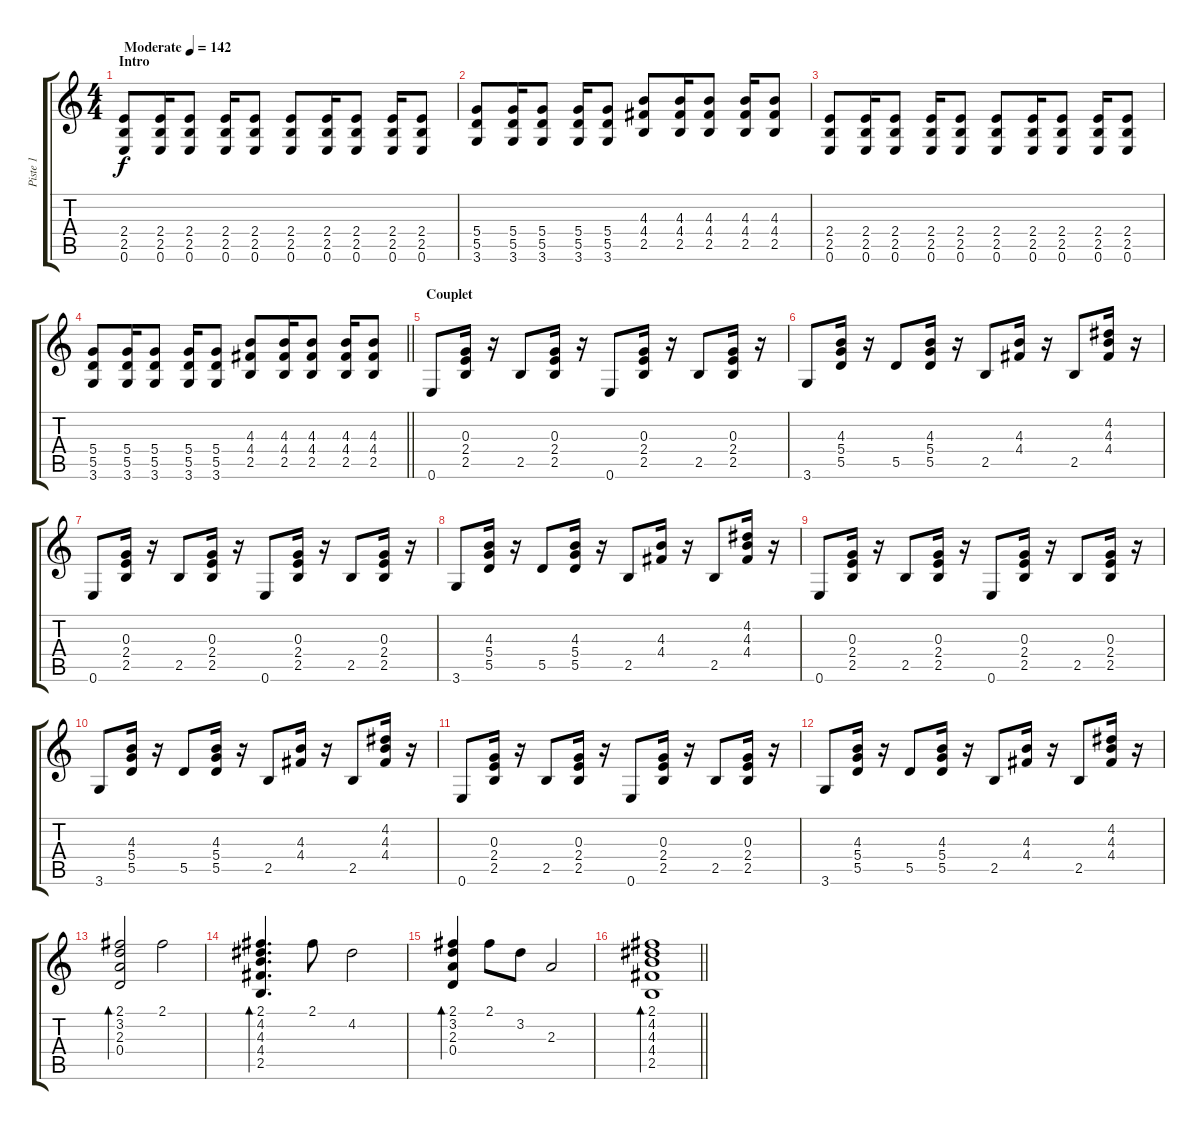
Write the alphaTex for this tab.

\track ("Piste 1" "Piste 1") {instrument electricguitarclean}
\staff {score tabs}
\tuning (E4 B3 G3 D3 A2 E2) {hide}
\ts (4 4)
\section ("" "Intro")
\tempo (142 "Moderate")
\clef g2
\ks c
(2.4 2.5 0.6).8{dy f instrument electricguitarclean} (2.4 2.5 0.6).16 (2.4 2.5 0.6).8 (2.4 2.5 0.6).16 (2.4 2.5 0.6).8 (2.4 2.5 0.6).8 (2.4 2.5 0.6).16 (2.4 2.5 0.6).8 (2.4 2.5 0.6).16 (2.4 2.5 0.6).8 |
(5.4 5.5 3.6).8 (5.4 5.5 3.6).16 (5.4 5.5 3.6).8 (5.4 5.5 3.6).16 (5.4 5.5 3.6).8 (4.3 4.4 2.5).8 (4.3 4.4 2.5).16 (4.3 4.4 2.5).8 (4.3 4.4 2.5).16 (4.3 4.4 2.5).8 |
(2.4 2.5 0.6).8 (2.4 2.5 0.6).16 (2.4 2.5 0.6).8 (2.4 2.5 0.6).16 (2.4 2.5 0.6).8 (2.4 2.5 0.6).8 (2.4 2.5 0.6).16 (2.4 2.5 0.6).8 (2.4 2.5 0.6).16 (2.4 2.5 0.6).8 |
\barLineRight lightlight
(5.4 5.5 3.6).8 (5.4 5.5 3.6).16 (5.4 5.5 3.6).8 (5.4 5.5 3.6).16 (5.4 5.5 3.6).8 (4.3 4.4 2.5).8 (4.3 4.4 2.5).16 (4.3 4.4 2.5).8 (4.3 4.4 2.5).16 (4.3 4.4 2.5).8 |
\section ("" "Couplet")
0.6.8 (0.3 2.4 2.5).16 r.16 2.5.8 (0.3 2.4 2.5).16 r.16 0.6.8 (0.3 2.4 2.5).16 r.16 2.5.8 (0.3 2.4 2.5).16 r.16 |
3.6.8 (4.3 5.4 5.5).16 r.16 5.5.8 (4.3 5.4 5.5).16 r.16 2.5.8 (4.3 4.4).16 r.16 2.5.8 (4.2 4.3 4.4).16 r.16 |
0.6.8 (0.3 2.4 2.5).16 r.16 2.5.8 (0.3 2.4 2.5).16 r.16 0.6.8 (0.3 2.4 2.5).16 r.16 2.5.8 (0.3 2.4 2.5).16 r.16 |
3.6.8 (4.3 5.4 5.5).16 r.16 5.5.8 (4.3 5.4 5.5).16 r.16 2.5.8 (4.3 4.4).16 r.16 2.5.8 (4.2 4.3 4.4).16 r.16 |
0.6.8 (0.3 2.4 2.5).16 r.16 2.5.8 (0.3 2.4 2.5).16 r.16 0.6.8 (0.3 2.4 2.5).16 r.16 2.5.8 (0.3 2.4 2.5).16 r.16 |
3.6.8 (4.3 5.4 5.5).16 r.16 5.5.8 (4.3 5.4 5.5).16 r.16 2.5.8 (4.3 4.4).16 r.16 2.5.8 (4.2 4.3 4.4).16 r.16 |
0.6.8 (0.3 2.4 2.5).16 r.16 2.5.8 (0.3 2.4 2.5).16 r.16 0.6.8 (0.3 2.4 2.5).16 r.16 2.5.8 (0.3 2.4 2.5).16 r.16 |
3.6.8 (4.3 5.4 5.5).16 r.16 5.5.8 (4.3 5.4 5.5).16 r.16 2.5.8 (4.3 4.4).16 r.16 2.5.8 (4.2 4.3 4.4).16 r.16 |
(2.1 3.2 2.3 0.4).2{bd 120} 2.1.2 |
(2.1 4.2 4.3 4.4 2.5).4{d bd 120} 2.1.8 4.2.2 |
(2.1 3.2 2.3 0.4).4{bd 60} 2.1.8 3.2.8 2.3.2 |
\barLineRight lightlight
(2.1 4.2 4.3 4.4 2.5).1{bd 60}
